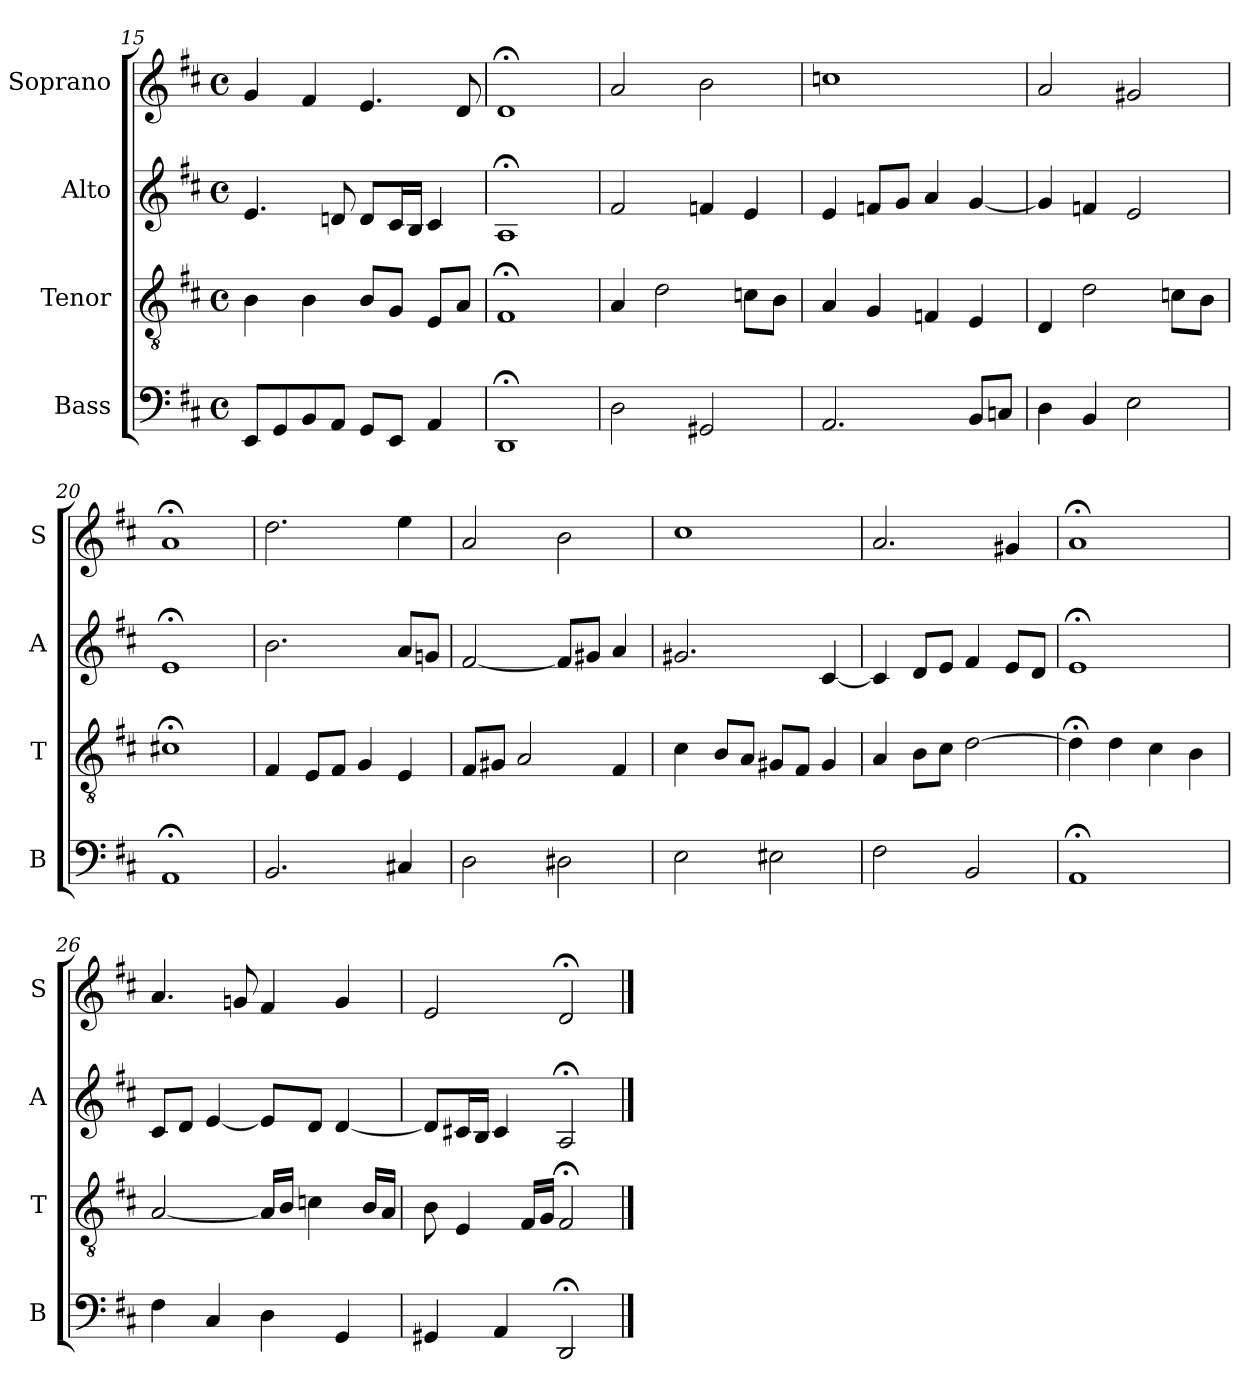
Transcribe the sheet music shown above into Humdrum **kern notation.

**kern	**kern	**kern	**kern
*part4	*part3	*part2	*part1
*staff4	*staff3	*staff2	*staff1
*I"Bass	*I"Tenor	*I"Alto	*I"Soprano
*I'B	*I'T	*I'A	*I'S
*clefF4	*clefGv2	*clefG2	*clefG2
*k[f#c#]	*k[f#c#]	*k[f#c#]	*k[f#c#]
*D:	*D:	*D:	*D:
*M4/4	*M4/4	*M4/4	*M4/4
*met(c)	*met(c)	*met(c)	*met(c)
=15	=15	=15	=15
8EEL	4B	4.e	4g
8GG	.	.	.
8BB	4B	.	4f#
8AAJ	.	8dn	.
8GGL	8BL	8dL	4.e
8EEJ	8GJ	16c#L	.
.	.	16BJJ	.
4AA	8EL	4c#	.
.	8AJ	.	8di
=16	=16	=16	=16
1DD;<	1F#;<i	1A;<	1d;<i
=17	=17	=17	=17
2D	4Ai	2f#	2ai
.	2d	.	.
2GG#X	.	4fn	2b
.	8cnL	4e	.
.	8BJ	.	.
=18	=18	=18	=18
2.AA	4A	4e	1ccn
.	4G	8fnL	.
.	.	8gJ	.
.	4Fn	4a	.
8BBL	4E	[4g	.
8CnJ	.	.	.
=19	=19	=19	=19
4D	4D	4g]	2a
4BB	2d	4fn	.
2E	.	2e	2g#X
.	8cnL	.	.
.	8BJ	.	.
=20	=20	=20	=20
1AA;<	1c#X;<	1e;<	1a;<
=21	=21	=21	=21
2.BB	4F#	2.b	2.dd
.	8EL	.	.
.	8F#J	.	.
.	4G	.	.
4C#X	4E	8aL	4ee
.	.	8gnJ	.
=22	=22	=22	=22
2D	8F#L	[2f#	2a
.	8G#XJ	.	.
.	2A	.	.
2D#X	.	8f#L]	2b
.	.	8g#XJ	.
.	4F#	4a	.
=23	=23	=23	=23
2E	4c#	2.g#X	1cc#
.	8BL	.	.
.	8AJ	.	.
2E#X	8G#XL	.	.
.	8F#J	.	.
.	4G#	[4c#	.
=24	=24	=24	=24
2F#	4A	4c#]	2.a
.	8BL	8dL	.
.	8c#J	8eJ	.
2BB	[2d	4f#	.
.	.	8eL	4g#X
.	.	8dJ	.
=25	=25	=25	=25
1AA;<	4d;<]	1e;<	1a;<
.	4d	.	.
.	4c#	.	.
.	4B	.	.
=26	=26	=26	=26
4F#	[2A	8c#L	4.a
.	.	8dJ	.
4C#	.	[4e	.
.	.	.	8gn
4D	16ALL]	8eL]	4f#
.	16BJJ	.	.
.	4cn	8dJ	.
4GG	.	[4d	4g
.	16BLL	.	.
.	16AJJ	.	.
=27	=27	=27	=27
4GG#X	8B	8dL]	2e
.	4E	16c#XL	.
.	.	16BJJ	.
4AA	.	4c#	.
.	16F#LL	.	.
.	16GJJ	.	.
2DD;<	2F#;<	2A;<	2d;<
==	==	==	==
*-	*-	*-	*-
